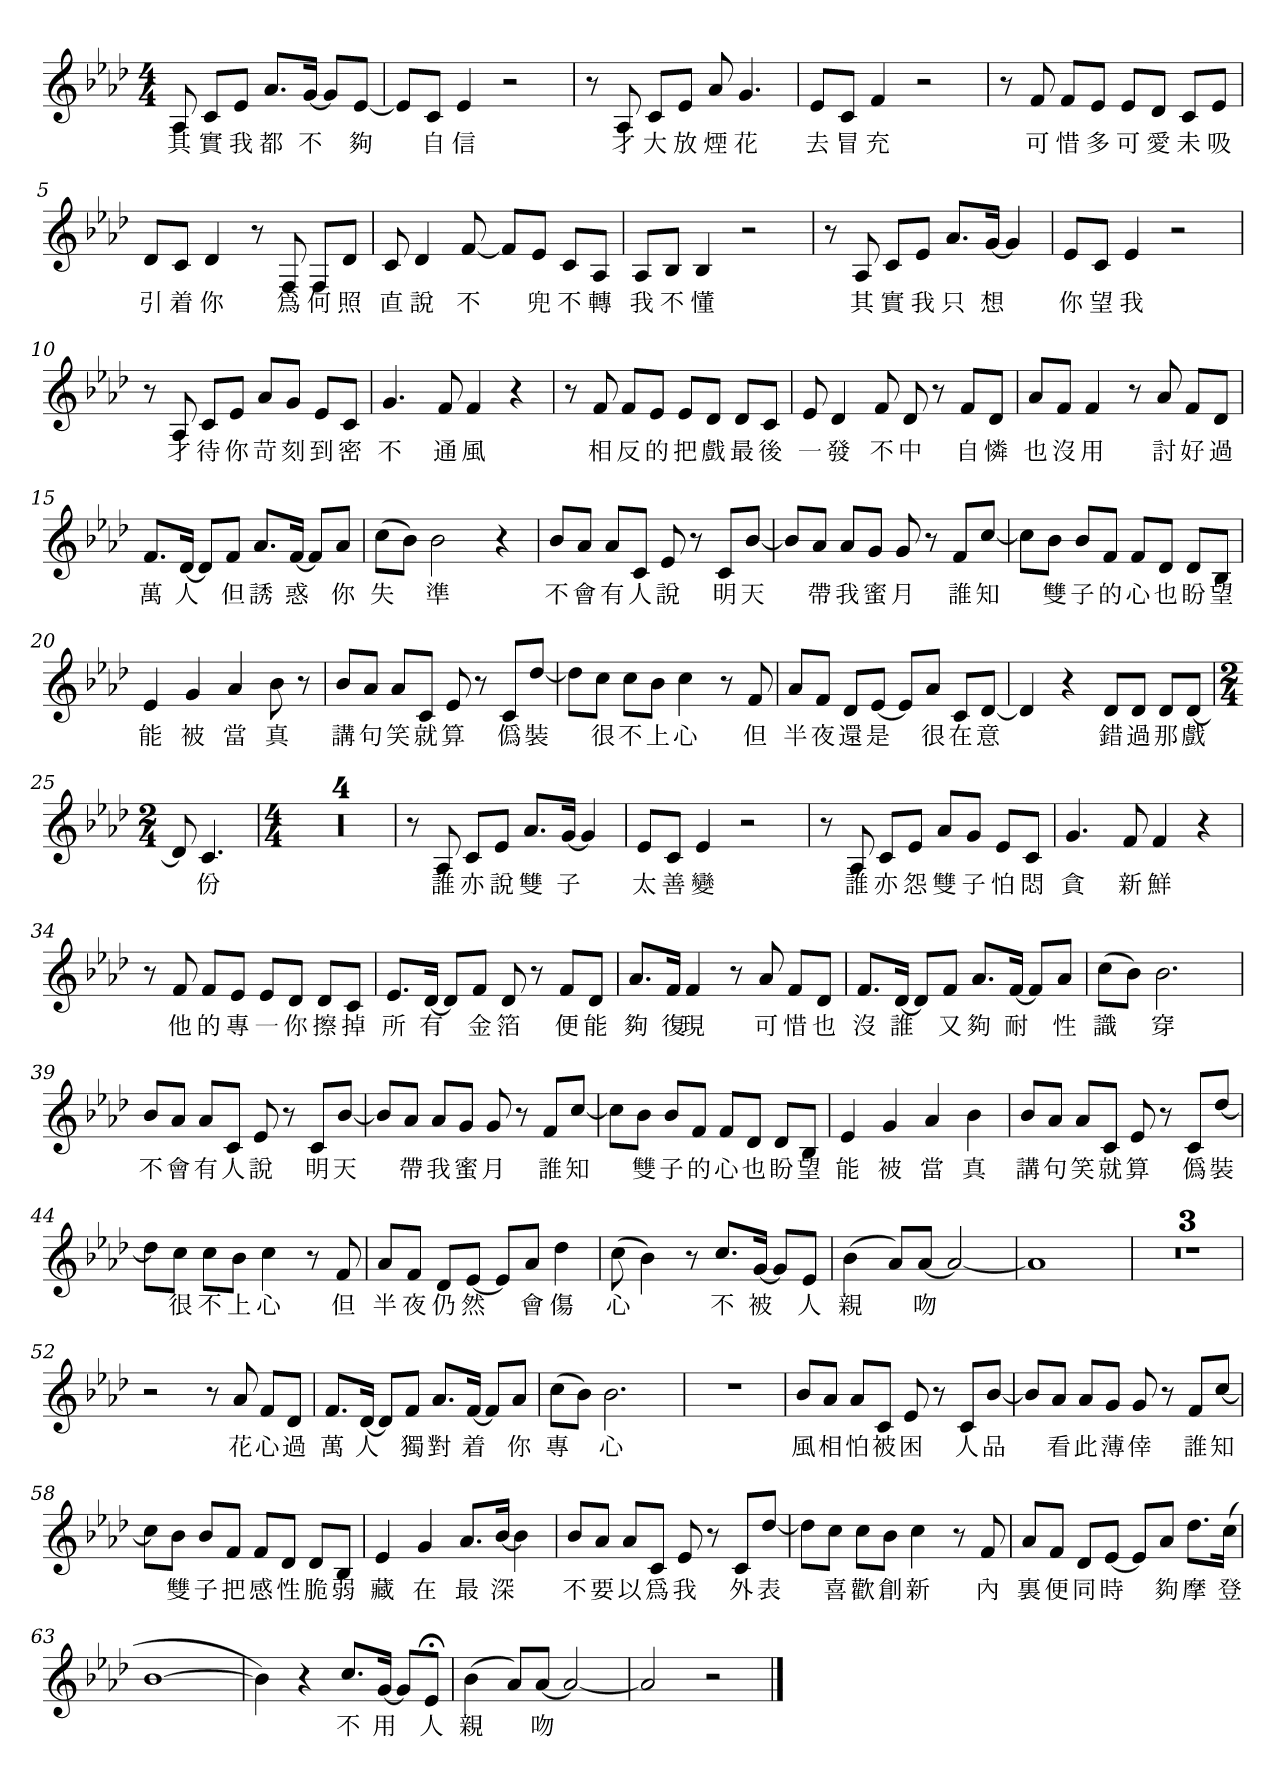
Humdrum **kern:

**kern	**text
*part1	*part1
*staff1	*staff1
*clefG2	*
*k[b-e-a-d-]	*
*A-:	*
*M4/4	*
*MM88	*
=	=
8A-	其
8cL	實
8e-J	我
8.a-L	都
[16gJk	不
8gL]	.
[8e-J	夠
=1	=1
8e-L]	.
8cJ	自
4e-	信
2r	.
=2	=2
8r	.
8A-	才
8cL	大
8e-J	放
8a-	煙
4.g	花
=3	=3
8e-L	去
8cJ	冒
4f	充
2r	.
=4	=4
8r	.
8f	可
8fL	惜
8e-J	多
8e-L	可
8d-J	愛
8cL	未
8e-J	吸
=5	=5
8d-L	引
8cJ	着
4d-	你
8r	.
8F	爲
8FL	何
8d-J	照
=6	=6
8c	直
4d-	說
[8f	不
8fL]	.
8e-J	兜
8cL	不
8A-J	轉
=7	=7
8A-L	我
8B-J	不
4B-	懂
2r	.
=8	=8
8r	.
8A-	其
8cL	實
8e-J	我
8.a-L	只
[16gJk	想
4g]	.
=9	=9
8e-L	你
8cJ	望
4e-	我
2r	.
=10	=10
8r	.
8A-	才
8cL	待
8e-J	你
8a-L	苛
8gJ	刻
8e-L	到
8cJ	密
=11	=11
4.g	不
8f	通
4f	風
4r	.
=12	=12
8r	.
8f	相
8fL	反
8e-J	的
8e-L	把
8d-J	戲
8d-L	最
8cJ	後
=13	=13
8e-	一
4d-	發
8f	不
8d-	中
8r	.
8fL	自
8d-J	憐
=14	=14
8a-L	也
8fJ	沒
4f	用
8r	.
8a-	討
8fL	好
8d-J	過
=15	=15
8.fL	萬
[16d-Jk	人
8d-L]	.
8fJ	但
8.a-L	誘
[16fJk	惑
8fL]	.
8a-J	你
=16	=16
(8ccL	失
8b-J)	.
2b-	準
4r	.
=17	=17
8b-L	不
8a-J	會
8a-L	有
8cJ	人
8e-	說
8r	.
8cL	明
[8b-J	天
=18	=18
8b-L]	.
8a-J	帶
8a-L	我
8gJ	蜜
8g	月
8r	.
8fL	誰
[8ccJ	知
=19	=19
8ccL]	.
8b-J	雙
8b-L	子
8fJ	的
8fL	心
8d-J	也
8d-L	盼
8B-J	望
=20	=20
4e-	能
4g	被
4a-	當
8b-	真
8r	.
=21	=21
8b-L	講
8a-J	句
8a-L	笑
8cJ	就
8e-	算
8r	.
8cL	僞
[8dd-J	裝
=22	=22
8dd-L]	.
8ccJ	很
8ccL	不
8b-J	上
4cc	心
8r	.
8f	但
=23	=23
8a-L	半
8fJ	夜
8d-L	還
[8e-J	是
8e-L]	.
8a-J	很
8cL	在
[8d-J	意
=24	=24
4d-]	.
4r	.
8d-L	錯
8d-J	過
8d-L	那
[8d-J	戲
=25	=25
*M2/4	*
8d-]	.
4.c	份
=26	=26
*M4/4	*
1r	.
=27	=27
1r	.
=28	=28
1r	.
=29	=29
1r	.
=30	=30
8r	.
8A-	誰
8cL	亦
8e-J	說
8.a-L	雙
[16gJk	子
4g]	.
=31	=31
8e-L	太
8cJ	善
4e-	變
2r	.
=32	=32
8r	.
8A-	誰
8cL	亦
8e-J	怨
8a-L	雙
8gJ	子
8e-L	怕
8cJ	悶
=33	=33
4.g	貪
8f	新
4f	鮮
4r	.
=34	=34
8r	.
8f	他
8fL	的
8e-J	專
8e-L	一
8d-J	你
8d-L	擦
8cJ	掉
=35	=35
8.e-L	所
[16d-Jk	有
8d-L]	.
8fJ	金
8d-	箔
8r	.
8fL	便
8d-J	能
=36	=36
8.a-L	夠
16fJk	復
4f	現
8r	.
8a-	可
8fL	惜
8d-J	也
=37	=37
8.fL	沒
[16d-Jk	誰
8d-L]	.
8fJ	又
8.a-L	夠
[16fJk	耐
8fL]	.
8a-J	性
=38	=38
(8ccL	識
8b-J)	.
2.b-	穿
=39	=39
8b-L	不
8a-J	會
8a-L	有
8cJ	人
8e-	說
8r	.
8cL	明
[8b-J	天
=40	=40
8b-L]	.
8a-J	帶
8a-L	我
8gJ	蜜
8g	月
8r	.
8fL	誰
[8ccJ	知
=41	=41
8ccL]	.
8b-J	雙
8b-L	子
8fJ	的
8fL	心
8d-J	也
8d-L	盼
8B-J	望
=42	=42
4e-	能
4g	被
4a-	當
4b-	真
=43	=43
8b-L	講
8a-J	句
8a-L	笑
8cJ	就
8e-	算
8r	.
8cL	僞
[8dd-J	裝
=44	=44
8dd-L]	.
8ccJ	很
8ccL	不
8b-J	上
4cc	心
8r	.
8f	但
=45	=45
8a-L	半
8fJ	夜
8d-L	仍
[8e-J	然
8e-L]	.
8a-J	會
4dd-	傷
=46	=46
(8cc	心
4b-)	.
8r	.
8.ccL	不
[16gJk	被
8gL]	.
8e-J	人
=47	=47
(4b-	親
8a-L)	.
[8a-J	吻
2a-_	.
=48	=48
1a-]	.
=49	=49
1r	.
=50	=50
1r	.
=51	=51
1r	.
=52	=52
2r	.
8r	.
8a-	花
8fL	心
8d-J	過
=53	=53
8.fL	萬
[16d-Jk	人
8d-L]	.
8fJ	獨
8.a-L	對
[16fJk	着
8fL]	.
8a-J	你
=54	=54
(8ccL	專
8b-J)	.
2.b-	心
=55	=55
1r	.
=56	=56
8b-L	風
8a-J	相
8a-L	怕
8cJ	被
8e-	困
8r	.
8cL	人
[8b-J	品
=57	=57
8b-L]	.
8a-J	看
8a-L	此
8gJ	薄
8g	倖
8r	.
8fL	誰
[8ccJ	知
=58	=58
8ccL]	.
8b-J	雙
8b-L	子
8fJ	把
8fL	感
8d-J	性
8d-L	脆
8B-J	弱
=59	=59
4e-	藏
4g	在
8.a-L	最
[16b-Jk	深
4b-]	.
=60	=60
8b-L	不
8a-J	要
8a-L	以
8cJ	爲
8e-	我
8r	.
8cL	外
[8dd-J	表
=61	=61
8dd-L]	.
8ccJ	喜
8ccL	歡
8b-J	創
4cc	新
8r	.
8f	內
=62	=62
8a-L	裏
8fJ	便
8d-L	同
[8e-J	時
8e-L]	.
8a-J	夠
8.dd-L	摩
(16ccJk	登
=63	=63
[1b-	.
=64	=64
4b-])	.
4r	.
8.ccL	不
[16gJk	用
8gL]	.
8e-;<J	人
=65	=65
(4b-	親
8a-L)	.
[8a-J	吻
2a-_	.
=66	=66
2a-]	.
2r	.
==	==
*-	*-
